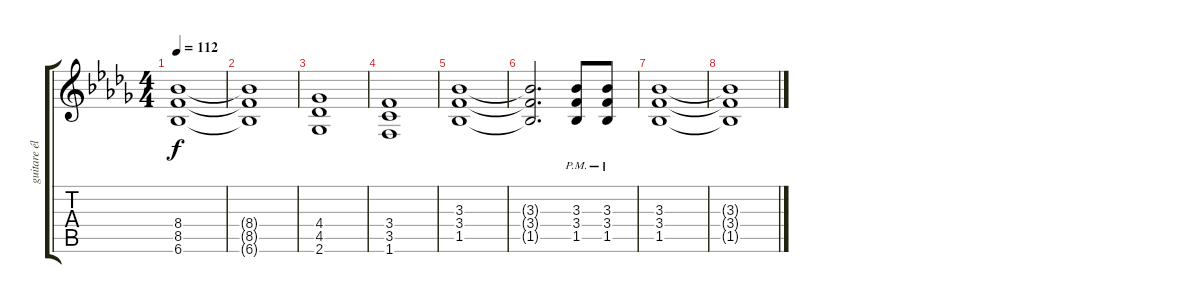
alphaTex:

\track ("guitare éléctrique" "guitare él") {instrument overdrivenguitar}
\staff {score tabs}
\tuning (E4 B3 G3 D3 A2 E2) {hide}
\ts (4 4)
\tempo 112
\clef g2
\ks bbminor
(8.4 8.5 6.6).1{dy f} |
(8.4{t} 8.5{t} 6.6{t}).1 |
(4.4 4.5 2.6).1 |
(3.4 3.5 1.6).1 |
(3.3 3.4 1.5).1 |
(3.3{t} 3.4{t} 1.5{t}).2{d} (3.3{pm} 3.4{pm} 1.5{pm}).8 (3.3{pm} 3.4{pm} 1.5{pm}).8 |
(3.3 3.4 1.5).1 |
(3.3{t} 3.4{t} 1.5{t}).1
